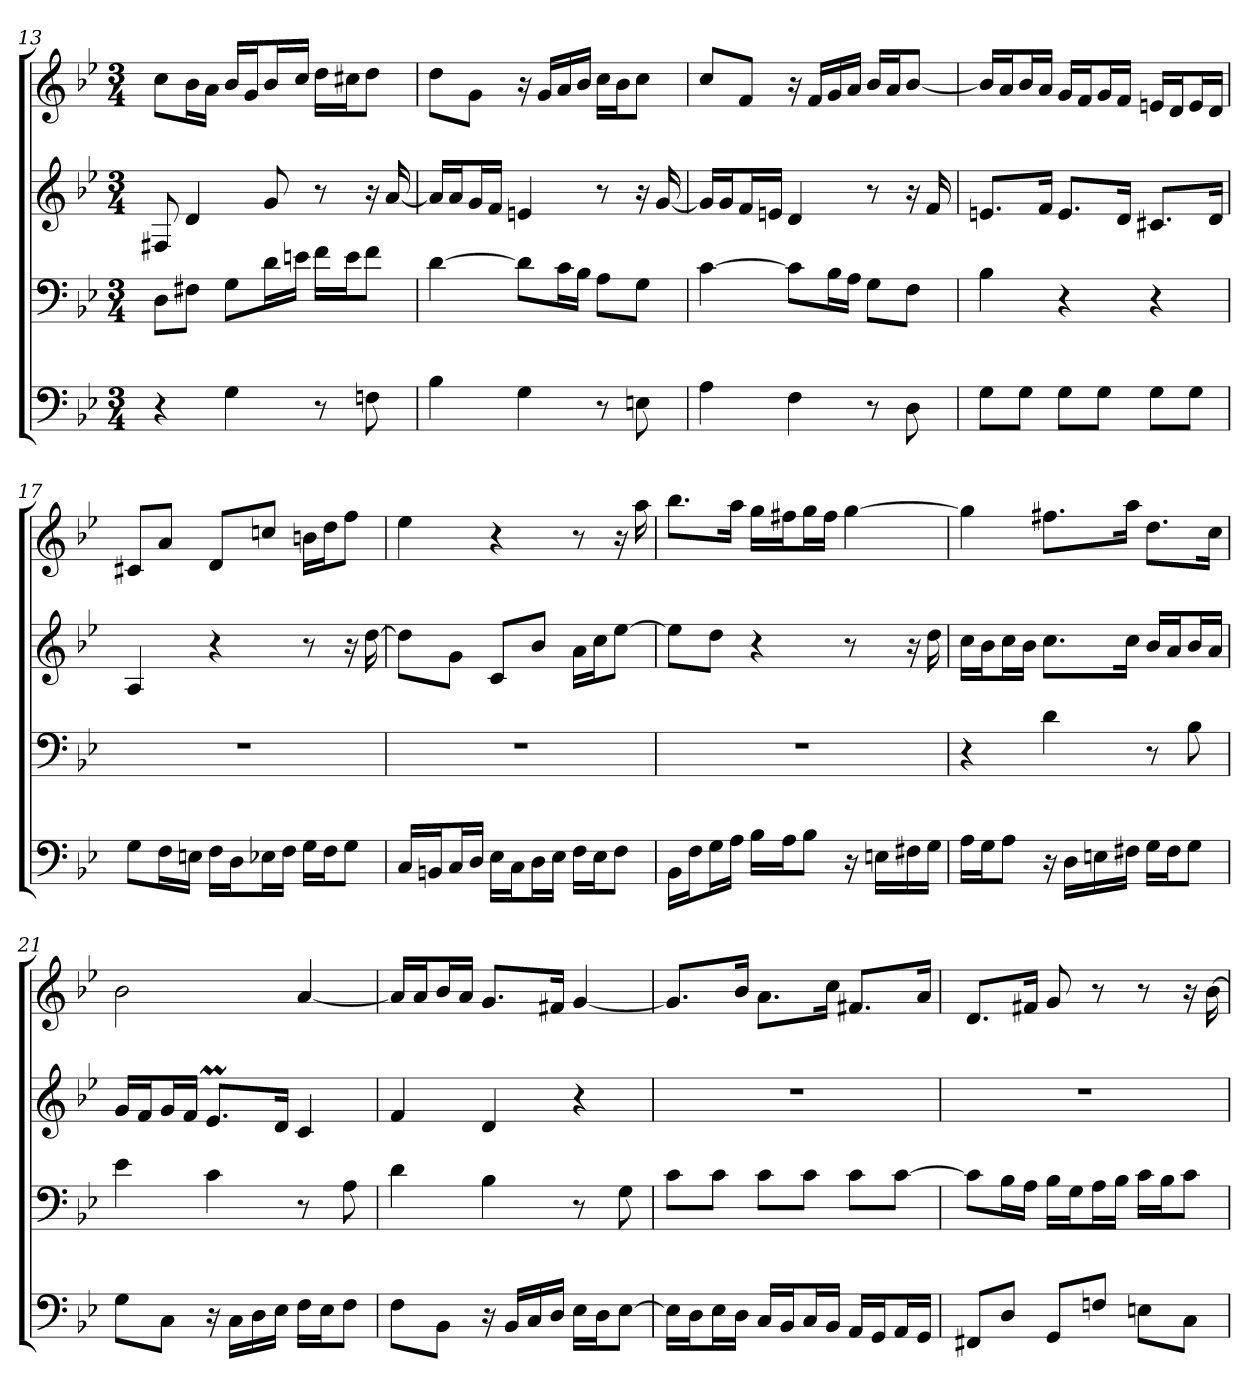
**kern	**kern	**kern	**kern
*part4	*part3	*part2	*part1
*staff4	*staff3	*staff2	*staff1
*k[b-e-]	*k[b-e-]	*k[b-e-]	*k[b-e-]
*g:	*g:	*g:	*g:
*M3/4	*M3/4	*M3/4	*M3/4
=13	=13	=13	=13
4r	8DL	8F#X	8ccL
.	8F#XJ	4d	16b-L
.	.	.	16aJJ
4G	8GL	.	16b-LL
.	.	.	16gJ
.	16dL	8g	16b-L
.	16enJJ	.	16ccJJ
8r	16fLL	8r	16ddLL
.	16eJ	.	16cc#XJ
8Fn	8fJ	16r	8ddJ
.	.	[16a	.
=14	=14	=14	=14
4B-	[4d	16aLL]	8ddL
.	.	16aJ	.
.	.	16gL	8gJ
.	.	16fJJ	.
4G	8dL]	4en	16r
.	.	.	16gLL
.	16cL	.	16a
.	16B-JJ	.	16b-JJ
8r	8AL	8r	16ccLL
.	.	.	16b-J
8En	8GJ	16r	8ccJ
.	.	[16g	.
=15	=15	=15	=15
4A	[4c	16gLL]	8ccL
.	.	16gJ	.
.	.	16fL	8fJ
.	.	16enJJ	.
4F	8cL]	4d	16r
.	.	.	16fLL
.	16B-L	.	16g
.	16AJJ	.	16aJJ
8r	8GL	8r	16b-LL
.	.	.	16aJ
8D	8FJ	16r	[8b-J
.	.	16f	.
=16	=16	=16	=16
8GL	4B-	8.enL	16b-LL]
.	.	.	16aJ
8GJ	.	.	16b-L
.	.	16fJk	16aJJ
8GL	4r	8.eL	16gLL
.	.	.	16fJ
8GJ	.	.	16gL
.	.	16dJk	16fJJ
8GL	4r	8.c#XL	16enLL
.	.	.	16dJ
8GJ	.	.	16eL
.	.	16dJk	16dJJ
=17	=17	=17	=17
8GL	2.r	4A	8c#XL
16FL	.	.	8aJ
16EnJJ	.	.	.
16FLL	.	4r	8dL
16DJ	.	.	.
16E-XL	.	.	8ccnJ
16FJJ	.	.	.
16GLL	.	8r	16bnLL
16FJ	.	.	16ddJ
8GJ	.	16r	8ffJ
.	.	[16dd	.
=18	=18	=18	=18
16CLL	2.r	8ddL]	4ee-
16BBnJ	.	.	.
16CL	.	8gJ	.
16DJJ	.	.	.
16E-LL	.	8cL	4r
16CJ	.	.	.
16DL	.	8b-J	.
16E-JJ	.	.	.
16FLL	.	16aLL	8r
16E-J	.	16ccJ	.
8FJ	.	[8ee-J	16r
.	.	.	16aa
=19	=19	=19	=19
16BB-LL	2.r	8ee-L]	8.bb-L
16FJ	.	.	.
16GL	.	8ddJ	.
16AJJ	.	.	16aaJk
16B-LL	.	4r	16ggLL
16AJ	.	.	16ff#XJ
8B-J	.	.	16ggL
.	.	.	16ff#JJ
16r	.	8r	[4gg
16EnLL	.	.	.
16F#X	.	16r	.
16GJJ	.	16dd	.
=20	=20	=20	=20
16ALL	4r	16ccLL	4gg]
16GJ	.	16b-J	.
8AJ	.	16ccL	.
.	.	16b-JJ	.
16r	4d	8.ccL	8.ff#XL
16DLL	.	.	.
16En	.	.	.
16F#XJJ	.	16ccJk	16aaJk
16GLL	8r	16b-LL	8.ddL
16F#J	.	16aJ	.
8GJ	8B-	16b-L	.
.	.	16aJJ	16ccJk
=21	=21	=21	=21
8GL	4e-	16gLL	2b-
.	.	16fJ	.
8CJ	.	16gL	.
.	.	16fJJ	.
16r	4c	8.e-ML	.
16CLL	.	.	.
16D	.	.	.
16E-JJ	.	16dJk	.
16FLL	8r	4c	[4a
16E-J	.	.	.
8FJ	8A	.	.
=22	=22	=22	=22
8FL	4d	4f	16aLL]
.	.	.	16aJ
8BB-J	.	.	16b-L
.	.	.	16aJJ
16r	4B-	4d	8.gL
16BB-LL	.	.	.
16C	.	.	.
16DJJ	.	.	16f#XJk
16E-LL	8r	4r	[4g
16DJ	.	.	.
[8E-J	8G	.	.
=23	=23	=23	=23
16E-LL]	8cL	2.r	8.gL]
16DJ	.	.	.
16E-L	8cJ	.	.
16DJJ	.	.	16b-Jk
16CLL	8cL	.	8.aL
16BB-J	.	.	.
16CL	8cJ	.	.
16BB-JJ	.	.	16ccJk
16AALL	8cL	.	8.f#XL
16GGJ	.	.	.
16AAL	[8cJ	.	.
16GGJJ	.	.	16aJk
=24	=24	=24	=24
8FF#XL	8cL]	2.r	8.dL
8DJ	16B-L	.	.
.	16AJJ	.	16f#XJk
8GGL	16B-LL	.	8g
.	16GJ	.	.
8FnJ	16AL	.	8r
.	16B-JJ	.	.
8EnL	16cLL	.	8r
.	16B-J	.	.
8CJ	8cJ	.	16r
.	.	.	[16b-
=	=	=	=
*-	*-	*-	*-
